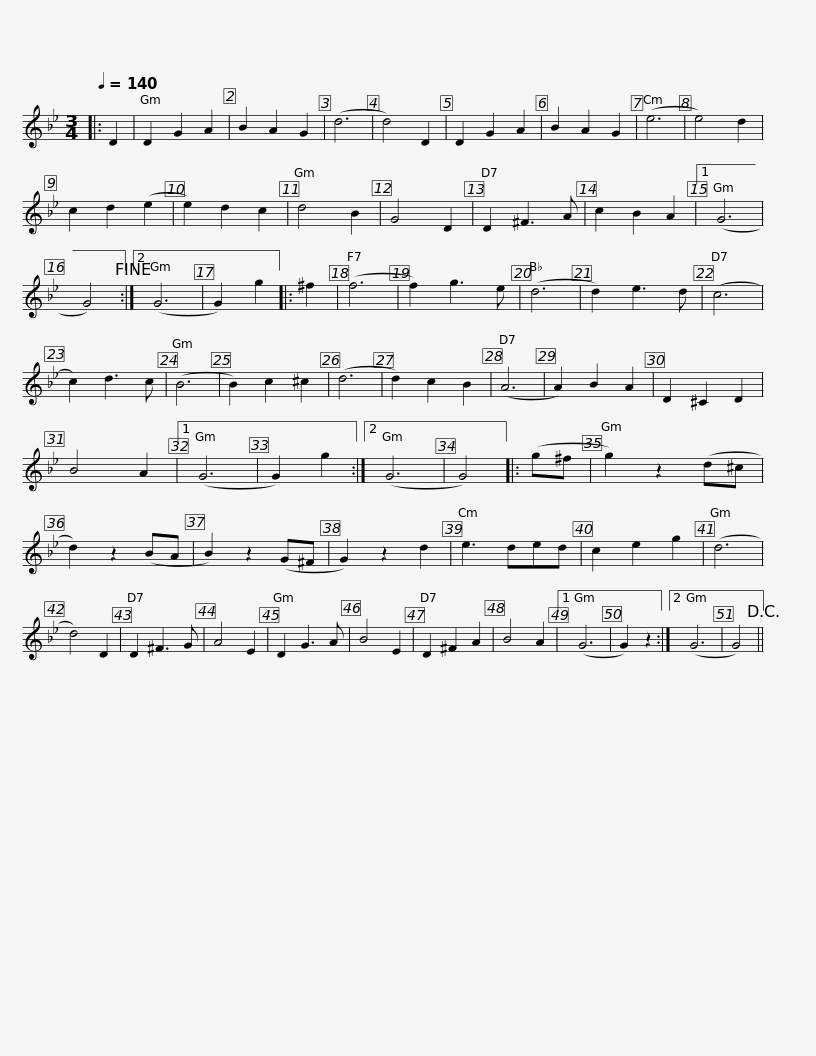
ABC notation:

X:1
L:1/8
Q:1/4=140
M:3/4
I:linebreak $
K:Gmin
V:1 treble
V:1
|: D2 | D2 G2 A2 | B2 A2 G2 | (d6 | d4) D2 | %5
 D2 G2 A2 | B2 A2 G2 | (e6 | e4) d2 |$ c2 d2 (e2 | %10
 e2) d2 c2 | d4 B2 | G4 D2 | D2 ^F3 A | c2 B2 A2 |1 %15
 (G6 | G4)!fine! :|2 (G6 | G2) g2 |:$ ^f2 | %20
 (f6 | f2) g3 e | (d6 | d2) e3 d | (c6 | %25
 c2) d3 c | (B6 | B2) c2 ^c2 |$ (d6 | d2) c2 B2 | %30
 (A6 | A2) B2 A2 | D2 ^C2 D2 | B4 A2 |1 (G6 | %35
 G2) g2 :|2 (G6 | G4) |:$ (g^f | g2) z2 (d^c | %40
 d2) z2 (BA | B2) z2 (G^F | G2) z2 d2 | e3 ded | c2 e2 g2 | %45
 (d6 | d4) D2 |$ D2 ^F3 G | A4 E2 | D2 G3 A | %50
 B4 E2 | D2 ^F2 A2 | B4 A2 |1 (G6 | G2) z2 :|2 %55
 (G6 | G4)!D.C.! || %57
